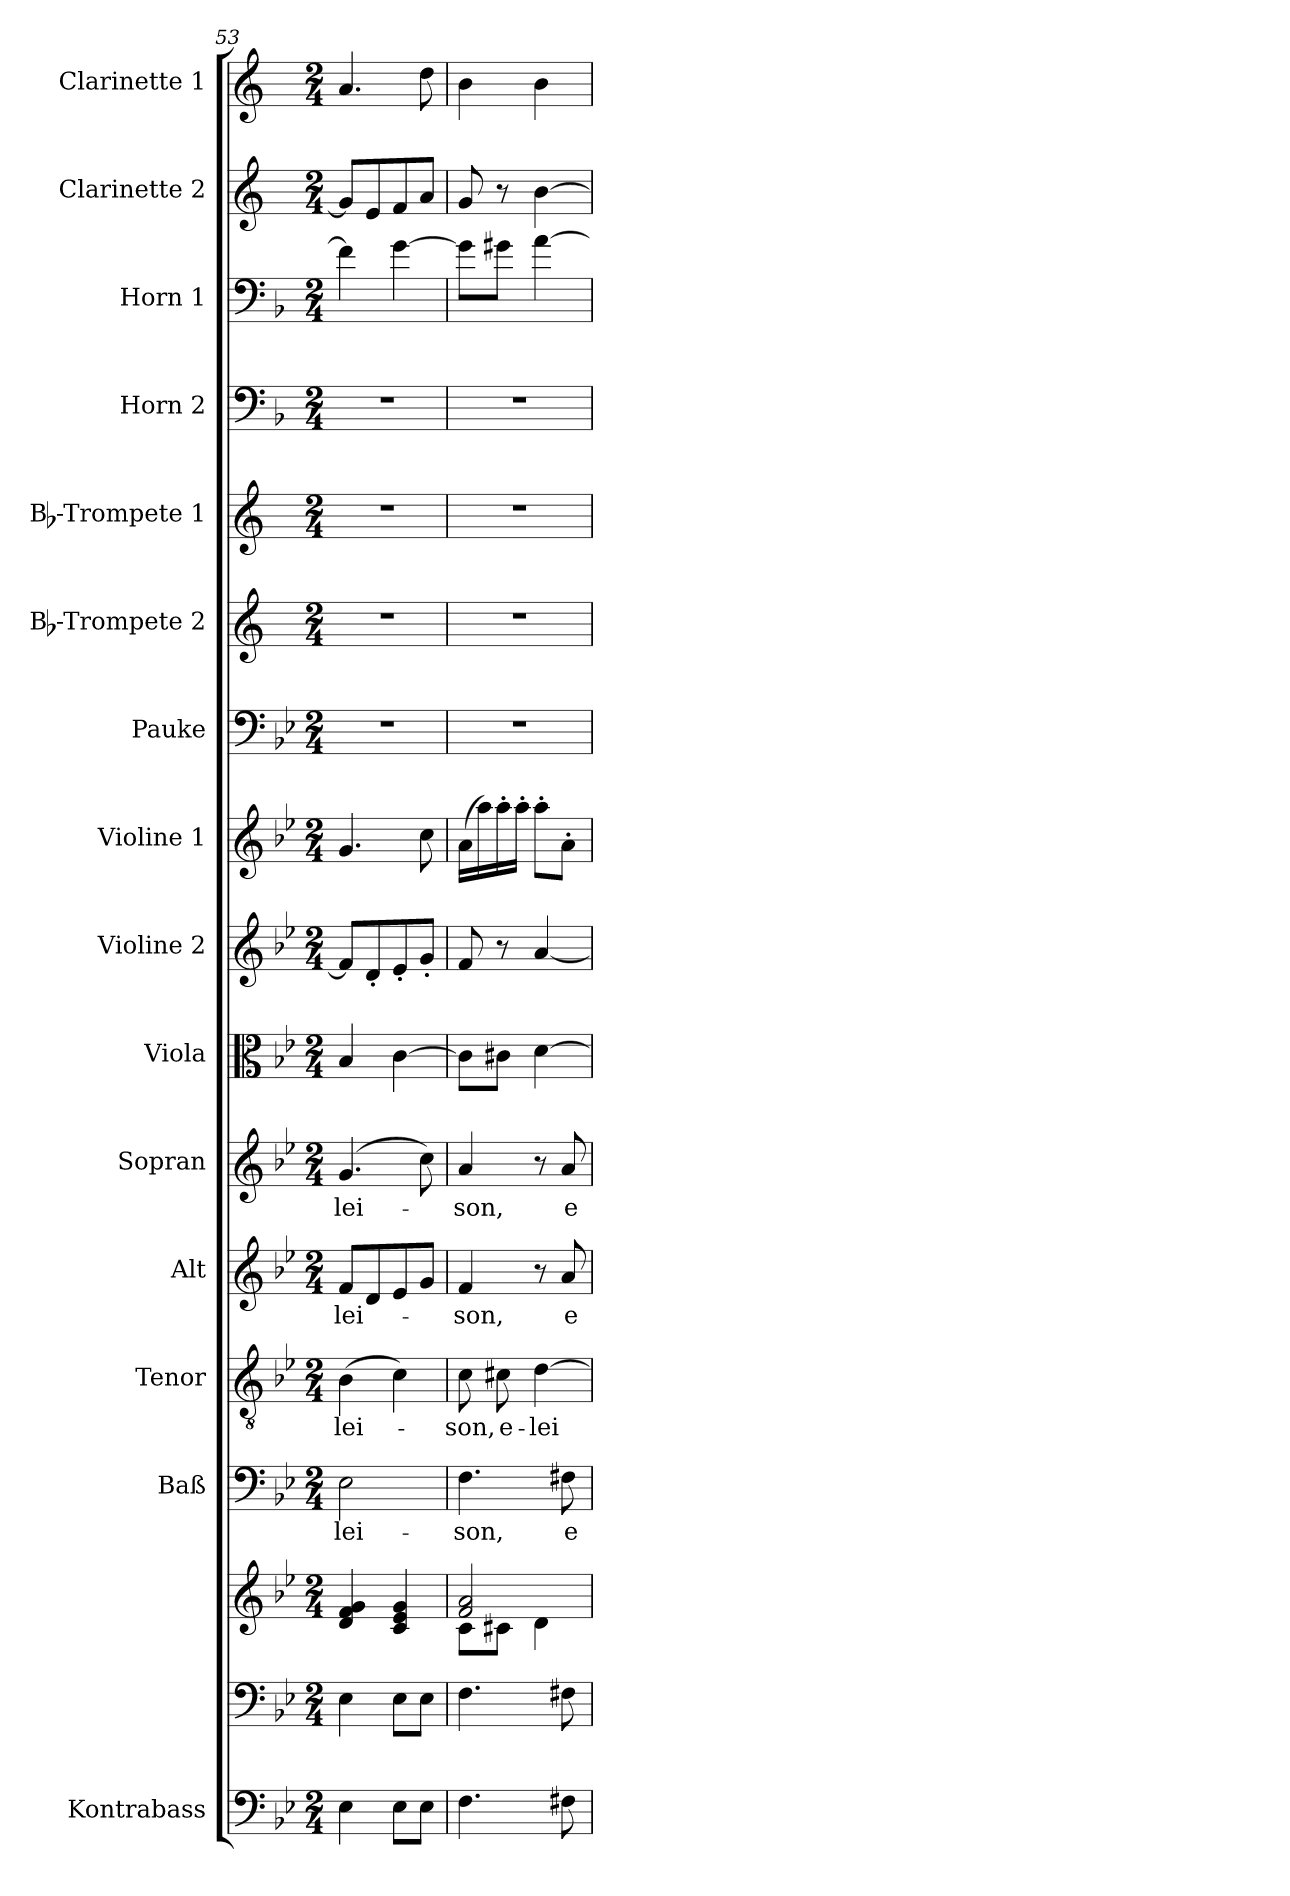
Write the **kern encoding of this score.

**kern	**kern	**kern	**kern	**text	**kern	**text	**kern	**text	**kern	**text	**kern	**kern	**kern	**kern	**kern	**kern	**kern	**kern	**kern	**kern
*part16	*part15	*part15	*part14	*part14	*part13	*part13	*part12	*part12	*part11	*part11	*part10	*part9	*part8	*part7	*part6	*part5	*part4	*part3	*part2	*part1
*staff17	*staff16	*staff15	*staff14	*staff14	*staff13	*staff13	*staff12	*staff12	*staff11	*staff11	*staff10	*staff9	*staff8	*staff7	*staff6	*staff5	*staff4	*staff3	*staff2	*staff1
*I"Kontrabass	*	*	*I"Baß	*	*I"Tenor	*	*I"Alt	*	*I"Sopran	*	*I"Viola	*I"Violine 2	*I"Violine 1	*I"Pauke	*I"Bb-Trompete 2	*I"Bb-Trompete 1	*I"Horn 2	*I"Horn 1	*I"Clarinette 2	*I"Clarinette 1
*I'Kb.	*	*	*I'Baß	*	*I'Ten	*	*I'Alt	*	*I'Sop	*	*I'Vla.	*I'Vln. 2	*I'Vln. 1	*I'Pk.	*I'Bb Trp. 2	*I'Bb Trp. 1	*I'Hrn. 2	*I'Hrn. 1	*I'Cl. 2	*I'Cl. 1
*clefF4	*clefF4	*clefG2	*clefF4	*	*clefGv2	*	*clefG2	*	*clefG2	*	*clefC3	*clefG2	*clefG2	*clefF4	*clefG2	*clefG2	*clefF4	*clefF4	*clefG2	*clefG2
*ITrd7c12	*	*	*	*	*	*	*	*	*	*	*	*	*	*	*ITrd1c2	*ITrd1c2	*ITrd4c7	*ITrd4c7	*ITrd1c2	*ITrd1c2
*k[b-e-]	*k[b-e-]	*k[b-e-]	*k[b-e-]	*	*k[b-e-]	*	*k[b-e-]	*	*k[b-e-]	*	*k[b-e-]	*k[b-e-]	*k[b-e-]	*k[b-e-]	*k[b-e-]	*k[b-e-]	*k[b-e-]	*k[b-e-]	*k[b-e-]	*k[b-e-]
*B-:	*B-:	*B-:	*B-:	*	*B-:	*	*B-:	*	*B-:	*	*B-:	*B-:	*B-:	*B-:	*B-:	*B-:	*B-:	*B-:	*B-:	*B-:
*M2/4	*M2/4	*M2/4	*M2/4	*	*M2/4	*	*M2/4	*	*M2/4	*	*M2/4	*M2/4	*M2/4	*M2/4	*M2/4	*M2/4	*M2/4	*M2/4	*M2/4	*M2/4
=53	=53	=53	=53	=53	=53	=53	=53	=53	=53	=53	=53	=53	=53	=53	=53	=53	=53	=53	=53	=53
!	!	!	!	!LO:LY:b	!	!LO:LY:b	!	!LO:LY:b	!	!LO:LY:b	!	!	!	!	!	!	!	!	!	!
4EE-\	4E-\	4d/ 4f/ 4g/	2E-\	-lei-	(>4B-\	-lei-	8f/L	-lei-	(4.g/	-lei-	4B-/	8f/L]	4.g/	2r	2r	2r	2r	4B-\]	8f/L]	4.g/
.	.	.	.	.	.	.	8d/	.	.	.	.	8d'</	.	.	.	.	.	.	8d/	.
8EE-\L	8E-\L	4c/ 4e-/ 4g/	.	.	4c\)	.	8e-/	.	.	.	[4c\	8e-'</	.	.	.	.	.	[4c\	8e-/	.
8EE-\J	8E-\J	.	.	.	.	.	8g/J	.	8cc\)	.	.	8g'</J	8cc\	.	.	.	.	.	8g/J	8cc\
=54	=54	=54	=54	=54	=54	=54	=54	=54	=54	=54	=54	=54	=54	=54	=54	=54	=54	=54	=54	=54
*	*	*^	*	*	*	*	*	*	*	*	*	*	*	*	*	*	*	*	*	*
!	!	!	!	!	!LO:LY:b	!	!LO:LY:b	!	!LO:LY:b	!	!LO:LY:b	!	!	!	!	!	!	!	!	!	!
4.FF\	4.F\	2f/ 2a/	8c\L	4.F\	-son,	8c\	-son,	4f/	-son,	4a/	-son,	8c\L]	8f/	(>16a\LL	2r	2r	2r	2r	8c\L]	8f/	4a\
.	.	.	.	.	.	.	.	.	.	.	.	.	.	16aa\)	.	.	.	.	.	.	.
!	!	!	!	!	!	!	!LO:LY:b	!	!	!	!	!	!	!	!	!	!	!	!	!	!
.	.	.	8c#X\J	.	.	8c#X\	e-	.	.	.	.	8c#X\J	8r	16aa'>\	.	.	.	.	8c#X\J	8r	.
.	.	.	.	.	.	.	.	.	.	.	.	.	.	16aa'>\JJ	.	.	.	.	.	.	.
!	!	!	!	!	!	!	!LO:LY:b	!	!	!	!	!	!	!	!	!	!	!	!	!	!
.	.	.	4d\	.	.	[4d\	-lei-	8r	.	8r	.	[4d\	[4a/	8aa'>\L	.	.	.	.	[4d\	[4a\	4a\
!	!	!	!	!	!LO:LY:b	!	!	!	!LO:LY:b	!	!LO:LY:b	!	!	!	!	!	!	!	!	!	!
8FF#X\	8F#X\	.	.	8F#X\	e-	.	.	8a/	e-	8a/	e-	.	.	8a'>\J	.	.	.	.	.	.	.
*	*	*v	*v	*	*	*	*	*	*	*	*	*	*	*	*	*	*	*	*	*	*
=	=	=	=	=	=	=	=	=	=	=	=	=	=	=	=	=	=	=	=	=
*-	*-	*-	*-	*-	*-	*-	*-	*-	*-	*-	*-	*-	*-	*-	*-	*-	*-	*-	*-	*-
